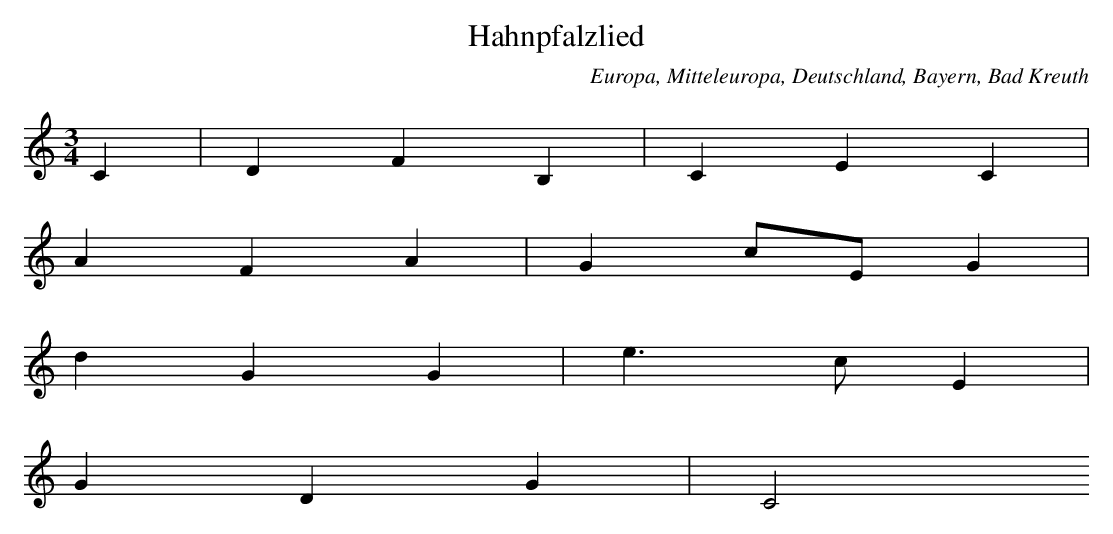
X:1
T: Hahnpfalzlied
O: Europa, Mitteleuropa, Deutschland, Bayern, Bad Kreuth
M: 3/4
L: 1/8
K: C
C2 | D2F2B,2 | C2E2C2 |
A2F2A2 | G2cEG2 |
d2G2G2 | e3cE2 |
G2D2G2 | C4
